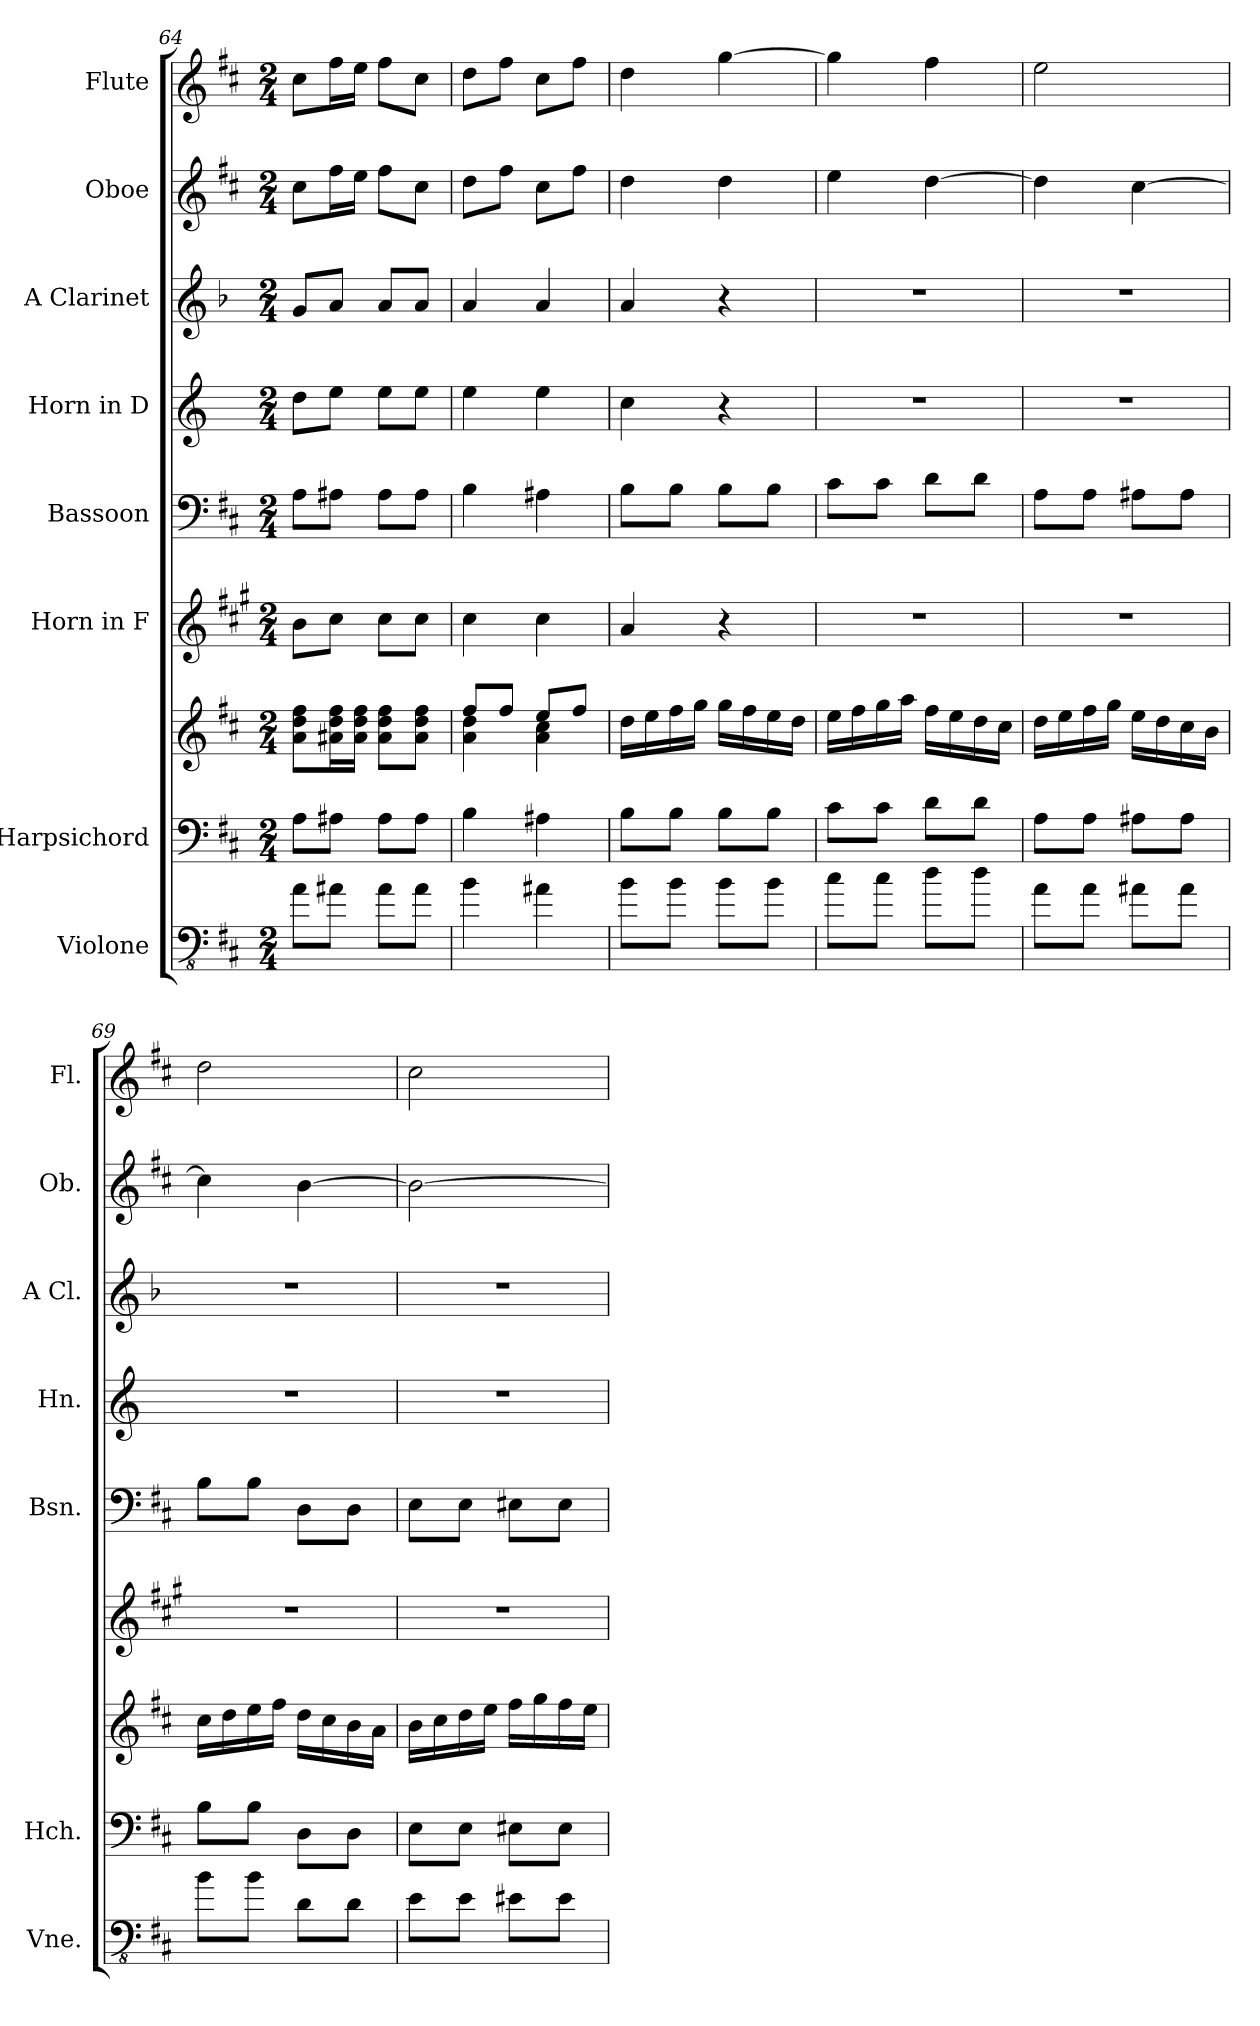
**kern	**kern	**kern	**kern	**kern	**kern	**kern	**kern	**kern
*part8	*part7	*part7	*part6	*part5	*part4	*part3	*part2	*part1
*staff9	*staff8	*staff7	*staff6	*staff5	*staff4	*staff3	*staff2	*staff1
*I"Violone	*I"Harpsichord	*	*I"Horn in F	*I"Bassoon	*I"Horn in D	*I"A Clarinet	*I"Oboe	*I"Flute
*I'Vne.	*I'Hch.	*	*	*I'Bsn.	*I'Hn.	*I'A Cl.	*I'Ob.	*I'Fl.
*clefFv4	*clefF4	*clefG2	*clefG2	*clefF4	*clefG2	*clefG2	*clefG2	*clefG2
*ITrd7c12	*	*	*ITrd4c7	*	*ITrd6c10	*ITrd2c3	*	*
*k[f#c#]	*k[f#c#]	*k[f#c#]	*k[f#c#]	*k[f#c#]	*k[f#c#]	*k[f#c#]	*k[f#c#]	*k[f#c#]
*M2/4	*M2/4	*M2/4	*M2/4	*M2/4	*M2/4	*M2/4	*M2/4	*M2/4
=64	=64	=64	=64	=64	=64	=64	=64	=64
8AA\L	8A\L	8a\ 8dd\ 8ff#\L	8e\L	8A\L	8e\L	8e/L	8cc#\L	8cc#\L
8AA#X\J	8A#X\J	16a#X\ 16dd\ 16ff#\L	8f#\J	8A#X\J	8f#\J	8f#/J	16ff#\L	16ff#\L
.	.	16a#\ 16dd\ 16ff#\JJ	.	.	.	.	16ee\JJ	16ee\JJ
8AA#\L	8A#\L	8a#\ 8dd\ 8ff#\L	8f#\L	8A#\L	8f#\L	8f#/L	8ff#\L	8ff#\L
8AA#\J	8A#\J	8a#\ 8dd\ 8ff#\J	8f#\J	8A#\J	8f#\J	8f#/J	8cc#\J	8cc#\J
=65	=65	=65	=65	=65	=65	=65	=65	=65
*	*	*^	*	*	*	*	*	*
4BB\	4B\	8ff#/L	4a\ 4dd\	4f#\	4B\	4f#\	4f#/	8dd\L	8dd\L
.	.	8ff#/J	.	.	.	.	.	8ff#\J	8ff#\J
4AA#X\	4A#X\	8ee/L	4a\ 4cc#\	4f#\	4A#X\	4f#\	4f#/	8cc#\L	8cc#\L
.	.	8ff#/J	.	.	.	.	.	8ff#\J	8ff#\J
*	*	*v	*v	*	*	*	*	*	*
=66	=66	=66	=66	=66	=66	=66	=66	=66
8BB\L	8B\L	16dd\LL	4d/	8B\L	4d\	4f#/	4dd\	4dd\
.	.	16ee\	.	.	.	.	.	.
8BB\J	8B\J	16ff#\	.	8B\J	.	.	.	.
.	.	16gg\JJ	.	.	.	.	.	.
8BB\L	8B\L	16gg\LL	4r	8B\L	4r	4r	4dd\	[4gg\
.	.	16ff#\	.	.	.	.	.	.
8BB\J	8B\J	16ee\	.	8B\J	.	.	.	.
.	.	16dd\JJ	.	.	.	.	.	.
=67	=67	=67	=67	=67	=67	=67	=67	=67
8C#\L	8c#\L	16ee\LL	2r	8c#\L	2r	2r	4ee\	4gg\]
.	.	16ff#\	.	.	.	.	.	.
8C#\J	8c#\J	16gg\	.	8c#\J	.	.	.	.
.	.	16aa\JJ	.	.	.	.	.	.
8D\L	8d\L	16ff#\LL	.	8d\L	.	.	[4dd\	4ff#\
.	.	16ee\	.	.	.	.	.	.
8D\J	8d\J	16dd\	.	8d\J	.	.	.	.
.	.	16cc#\JJ	.	.	.	.	.	.
!!LO:PB:g=z
=68	=68	=68	=68	=68	=68	=68	=68	=68
8AA\L	8A\L	16dd\LL	2r	8A\L	2r	2r	4dd\]	2ee\
.	.	16ee\	.	.	.	.	.	.
8AA\J	8A\J	16ff#\	.	8A\J	.	.	.	.
.	.	16gg\JJ	.	.	.	.	.	.
8AA#X\L	8A#X\L	16ee\LL	.	8A#X\L	.	.	[4cc#\	.
.	.	16dd\	.	.	.	.	.	.
8AA#\J	8A#\J	16cc#\	.	8A#\J	.	.	.	.
.	.	16b\JJ	.	.	.	.	.	.
=69	=69	=69	=69	=69	=69	=69	=69	=69
8BB\L	8B\L	16cc#\LL	2r	8B\L	2r	2r	4cc#\]	2dd\
.	.	16dd\	.	.	.	.	.	.
8BB\J	8B\J	16ee\	.	8B\J	.	.	.	.
.	.	16ff#\JJ	.	.	.	.	.	.
8DD\L	8D\L	16dd\LL	.	8D\L	.	.	[4b\	.
.	.	16cc#\	.	.	.	.	.	.
8DD\J	8D\J	16b\	.	8D\J	.	.	.	.
.	.	16a\JJ	.	.	.	.	.	.
=70	=70	=70	=70	=70	=70	=70	=70	=70
8EE\L	8E\L	16b\LL	2r	8E\L	2r	2r	2b\_	2cc#\
.	.	16cc#\	.	.	.	.	.	.
8EE\J	8E\J	16dd\	.	8E\J	.	.	.	.
.	.	16ee\JJ	.	.	.	.	.	.
8EE#X\L	8E#X\L	16ff#\LL	.	8E#X\L	.	.	.	.
.	.	16gg\	.	.	.	.	.	.
8EE#\J	8E#\J	16ff#\	.	8E#\J	.	.	.	.
.	.	16ee\JJ	.	.	.	.	.	.
=	=	=	=	=	=	=	=	=
*-	*-	*-	*-	*-	*-	*-	*-	*-
